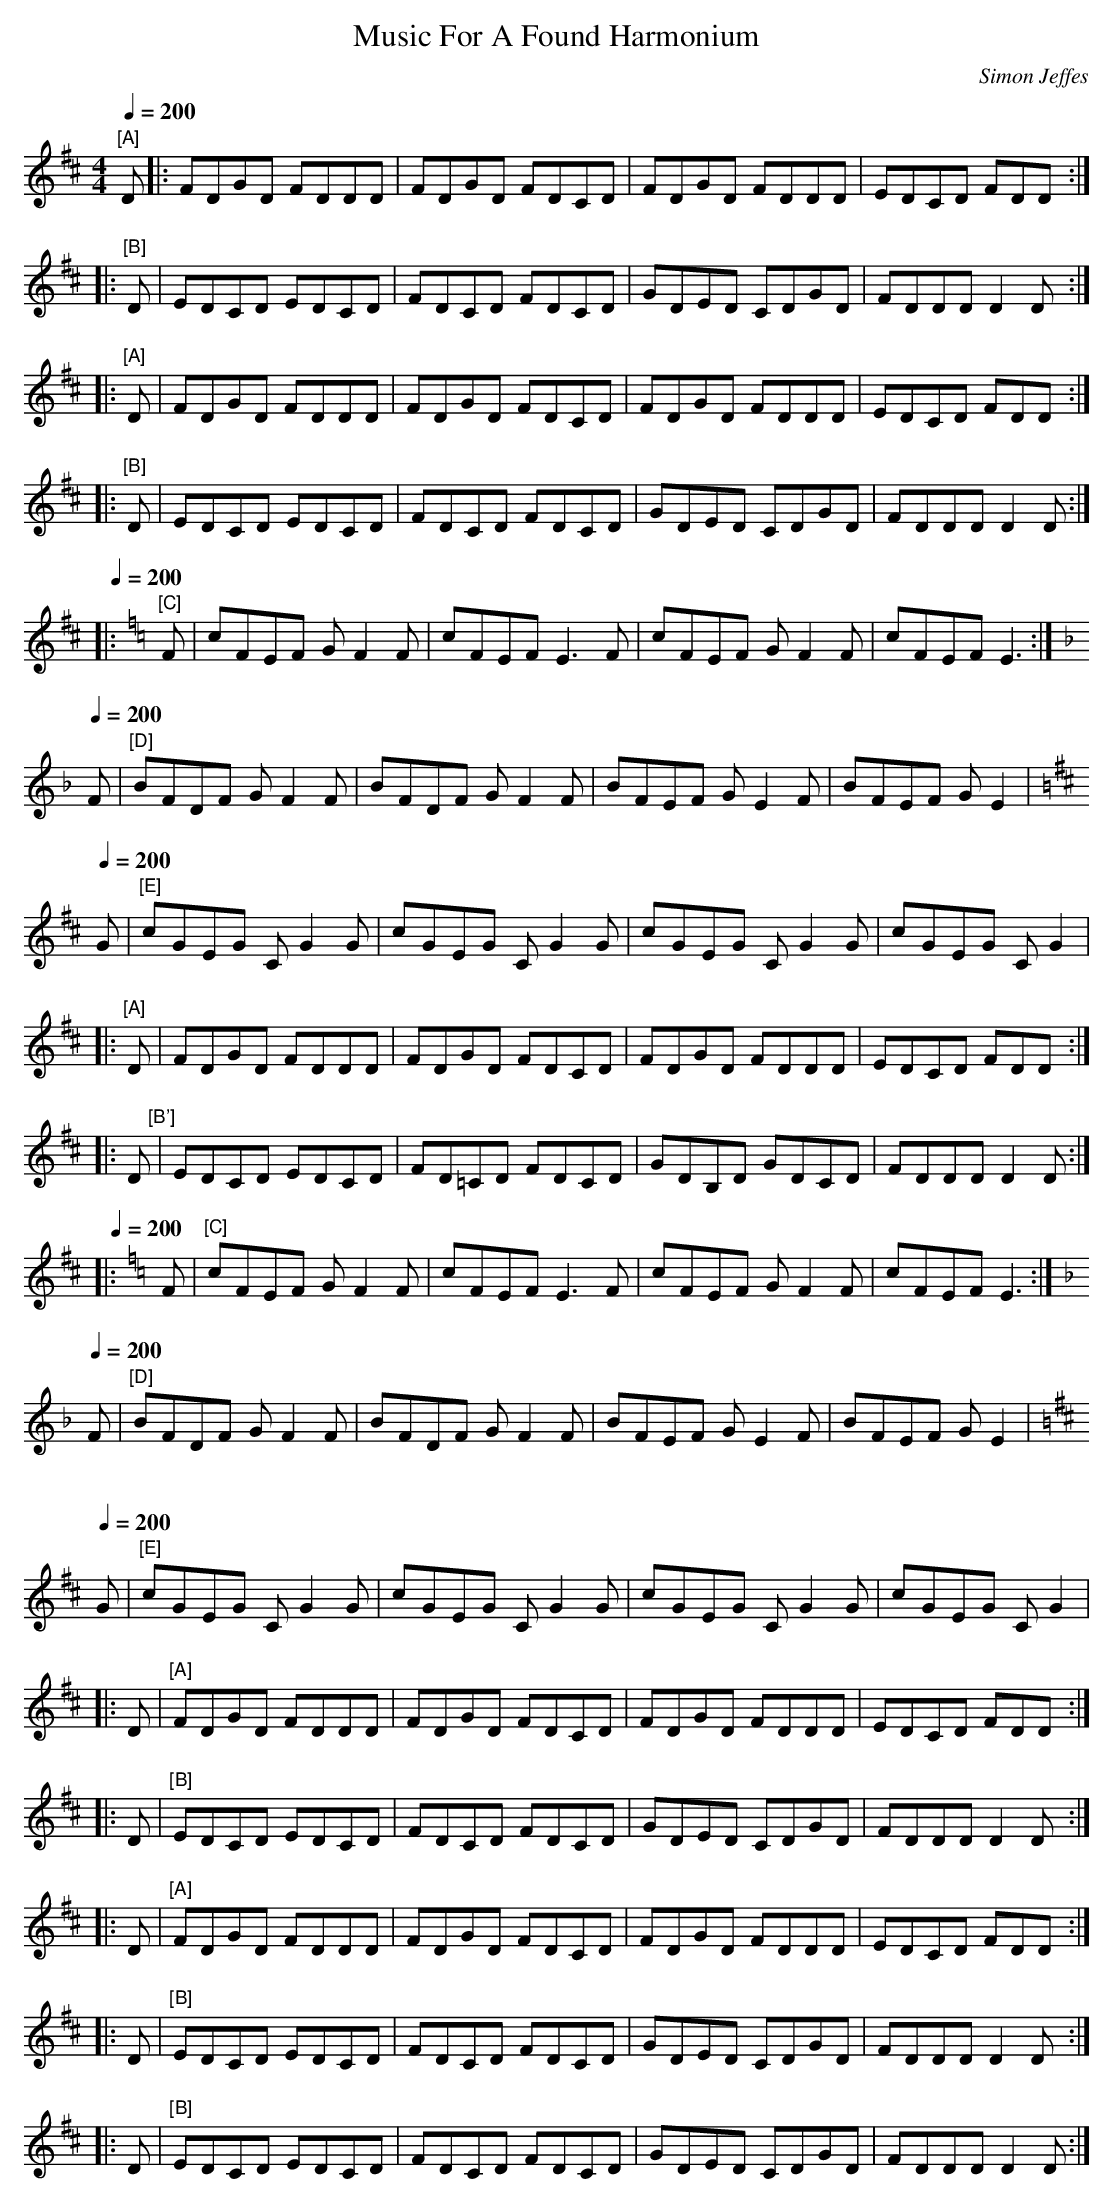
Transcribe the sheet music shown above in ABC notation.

X:1
T:Music For A Found Harmonium
C:Simon Jeffes
M:4/4
L:1/8
Q:1/4=200
K:D % transposed from C
"[A]"D|:FDGD FDDD|FDGD FDCD|FDGD FDDD|EDCD FDD:|
|:"[B]"D|EDCD EDCD|FDCD FDCD|GDED CDGD|FDDD D2D:|
|:"[A]"D|FDGD FDDD|FDGD FDCD|FDGD FDDD|EDCD FDD:|
|:"[B]"D|EDCD EDCD|FDCD FDCD|GDED CDGD|FDDD D2D:|
Q:1/4=200
K:C
|:"[C]"F|cFEF GF2F|cFEF E3F|cFEF GF2F|cFEF E3:|
Q:1/4=200
K:F
F|"[D]"BFDF GF2F|BFDF GF2F|BFEF GE2F|BFEF GE2|
Q:1/4=200
K:D
G|"[E]"cGEG CG2G|cGEG CG2G|cGEG CG2G|cGEG CG2|
|:"[A]"D|FDGD FDDD|FDGD FDCD|FDGD FDDD|EDCD FDD:|
|:D"[B']"|EDCD EDCD|FD=CD FDCD|GDB,D GDCD|FDDD D2D:|
Q:1/4=200
K:C
|:F|"[C]"cFEF GF2F|cFEF E3F|cFEF GF2F|cFEF E3:|
Q:1/4=200
K:F
F|"[D]"BFDF GF2F|BFDF GF2F|BFEF GE2F|BFEF GE2|
Q:1/4=200
K:D
G|"[E]"cGEG CG2G|cGEG CG2G|cGEG CG2G|cGEG CG2|
|:D|"[A]"FDGD FDDD|FDGD FDCD|FDGD FDDD|EDCD FDD:|
|:D|"[B]"EDCD EDCD|FDCD FDCD|GDED CDGD|FDDD D2D:|
|:D|"[A]"FDGD FDDD|FDGD FDCD|FDGD FDDD|EDCD FDD:|
|:D|"[B]"EDCD EDCD|FDCD FDCD|GDED CDGD|FDDD D2D:|
|:D|"[B]"EDCD EDCD|FDCD FDCD|GDED CDGD|FDDD D2D:|]
